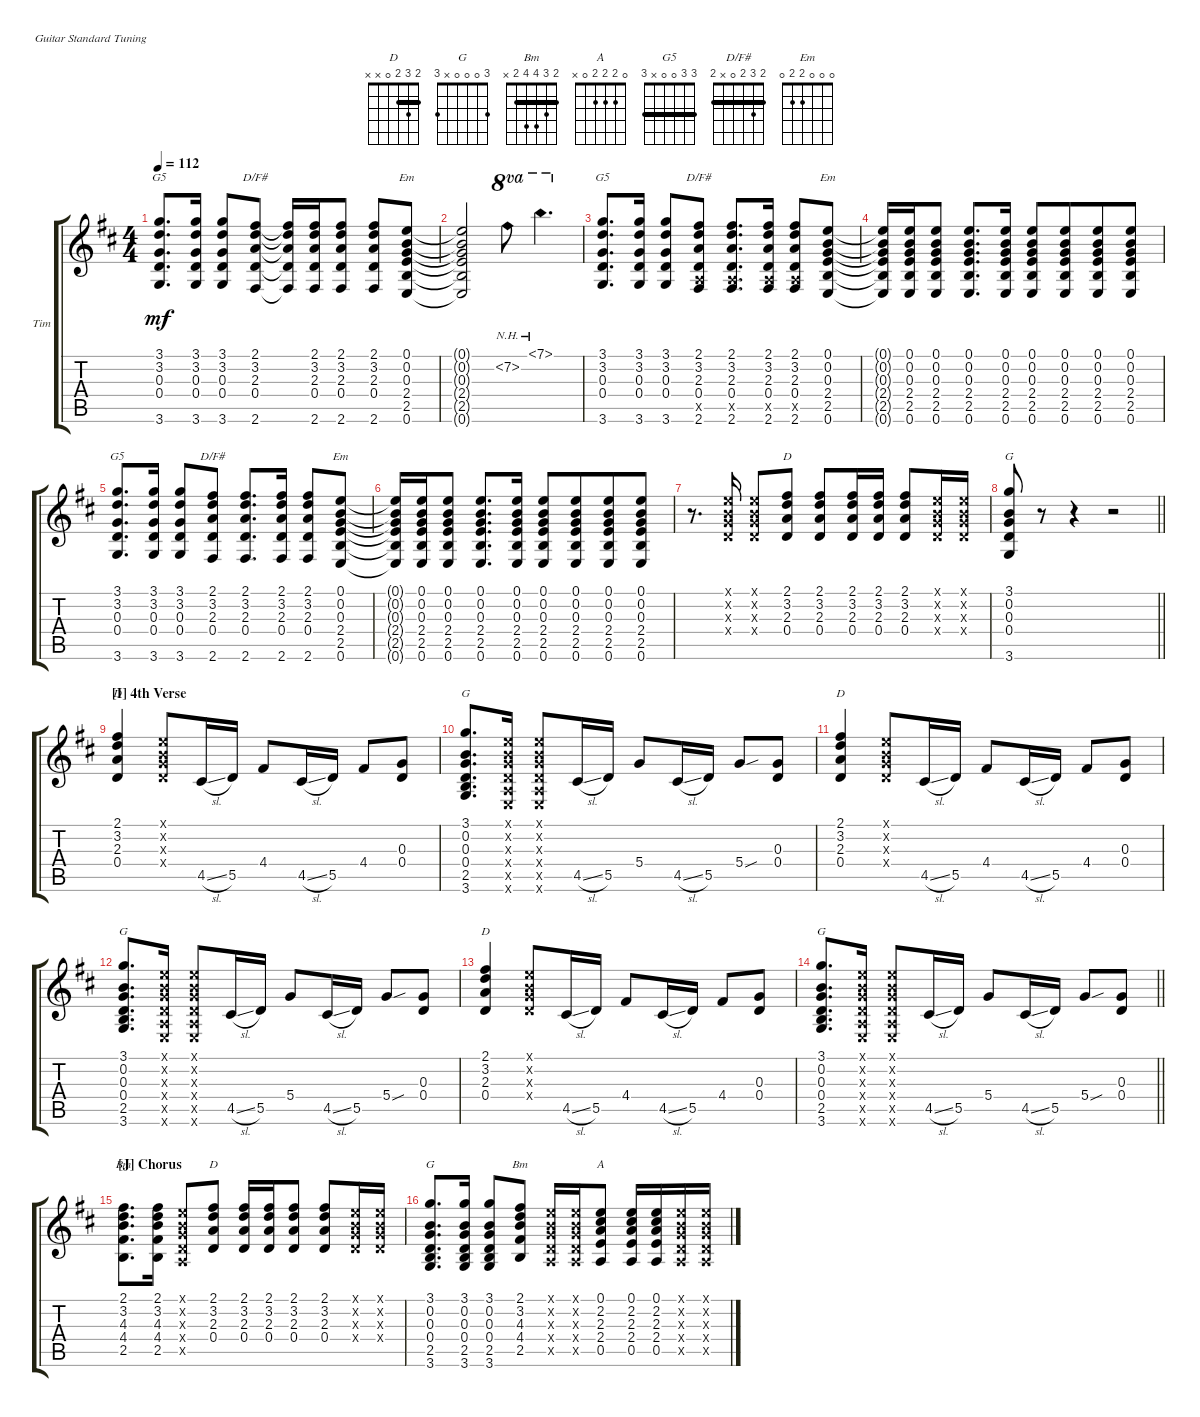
\defaultSystemsLayout 4
\bracketExtendMode groupsimilarinstruments
\firstSystemTrackNameOrientation horizontal
\otherSystemsTrackNameOrientation horizontal
\track ("Tim Reynolds" "Tim") {instrument acousticguitarsteel}
\staff {score tabs}
\tuning (E4 B3 G3 D3 A2 E2)
\chord ("D" 2 3 2 0 x x) {barre 2}
\chord ("G" 3 0 0 0 2 3)
\chord ("Bm" 2 3 4 4 2 x) {barre 2}
\chord ("A" 0 2 2 2 0 x)
\chord ("G5" 3 3 0 0 x 3) {barre 3}
\chord ("D/F#" 2 3 2 0 x 2) {barre 2}
\chord ("Em" 0 0 0 2 2 0)
\chord ("G" 3 0 0 0 x 3)
\ts (4 4)
\tempo 112
\clef g2
\ks d
(3.6 0.4 0.3 3.2 3.1).8{d ch "G5" dy mf} (3.6 0.4 0.3 3.2 3.1).16 (3.6 0.4 0.3 3.2 3.1).8 (2.1 3.2 2.3 0.4 2.6).8{ch "D/F#"} (2.1{t} 3.2{t} 2.3{t} 0.4{t} 2.6{t}).16 (2.1 3.2 2.3 0.4 2.6).16 (2.1 3.2 2.3 0.4 2.6).8 (2.1 3.2 2.3 0.4 2.6).8 (0.6 2.5 2.4 0.3 0.2 0.1).8{ch "Em"} |
(0.6{t} 2.5{t} 2.4{t} 0.3{t} 0.2{t} 0.1{t}).2 7.2{nh}.8{ot 8va beam split} 7.1{nh}.4{d ot 8va} |
(0.4 3.6 0.3 3.2 3.1).8{d ch "G5"} (0.4 3.6 0.3 3.2 3.1).16 (0.4 3.6 0.3 3.2 3.1).8 (2.6 0.4 2.3 3.2 2.1 0.5{x}).8{ch "D/F#"} (2.6 0.4 2.3 3.2 2.1 0.5{x}).8{d} (2.6 0.4 2.3 3.2 2.1 0.5{x}).16 (2.6 0.4 2.3 3.2 2.1 0.5{x}).8 (0.6 2.5 2.4 0.3 0.2 0.1).8{ch "Em"} |
(0.6{t} 2.5{t} 2.4{t} 0.3{t} 0.2{t} 0.1{t}).16 (0.6 2.5 2.4 0.3 0.2 0.1).16 (0.6 2.5 2.4 0.3 0.2 0.1).8 (0.6 2.5 2.4 0.3 0.2 0.1).8{d} (0.6 2.5 2.4 0.3 0.2 0.1).16 (0.6 2.5 2.4 0.3 0.2 0.1).8{beam merge} (0.6 2.5 2.4 0.3 0.2 0.1).8{beam merge} (0.6 2.5 2.4 0.3 0.2 0.1).8{beam merge} (0.6 2.5 2.4 0.3 0.2 0.1).8 |
(3.6 0.4 0.3 3.2 3.1).8{d ch "G5"} (3.6 0.4 0.3 3.2 3.1).16 (3.6 0.4 0.3 3.2 3.1).8 (2.1 3.2 2.3 0.4 2.6).8{ch "D/F#"} (2.1 3.2 2.3 0.4 2.6).8{d} (2.1 3.2 2.3 0.4 2.6).16 (2.1 3.2 2.3 0.4 2.6).8 (0.6 2.5 2.4 0.3 0.2 0.1).8{ch "Em"} |
(0.6{t} 2.5{t} 2.4{t} 0.3{t} 0.2{t} 0.1{t}).16 (0.6 2.5 2.4 0.3 0.2 0.1).16 (0.6 2.5 2.4 0.3 0.2 0.1).8 (0.6 2.5 2.4 0.3 0.2 0.1).8{d} (0.6 2.5 2.4 0.3 0.2 0.1).16 (0.6 2.5 2.4 0.3 0.2 0.1).8{beam merge} (0.6 2.5 2.4 0.3 0.2 0.1).8{beam merge} (0.6 2.5 2.4 0.3 0.2 0.1).8{beam merge} (0.6 2.5 2.4 0.3 0.2 0.1).8 |
r.8{d} (0.4{x} 0.3{x} 0.2{x} 0.1{x}).16 (0.1{x} 0.2{x} 0.3{x} 0.4{x}).8 (0.4 2.3 3.2 2.1).8{ch "D"} (2.1 3.2 2.3 0.4).8 (0.4 2.3 3.2 2.1).16 (2.1 3.2 2.3 0.4).16 (0.4 2.3 3.2 2.1).8 (0.1{x} 0.2{x} 0.3{x} 0.4{x}).16 (0.4{x} 0.3{x} 0.2{x} 0.1{x}).16 |
\barLineRight lightlight
(3.1 0.2 0.3 0.4 3.6).8{ch "G"} r.8 r.4 r.2 |
\section ("I" "4th Verse")
(2.1 3.2 2.3 0.4).4{ch "D"} (0.4{x} 0.3{x} 0.2{x} 0.1{x}).8 4.5{sl}.16 5.5.16 4.4.8 4.5{sl}.16 5.5.16 4.4.8 (0.4 0.3).8 |
(3.6 2.5 0.4 0.3 0.2 3.1).8{d ch "G"} (0.1{x} 0.2{x} 0.3{x} 0.4{x} 0.5{x} 0.6{x}).16 (0.6{x} 0.5{x} 0.4{x} 0.3{x} 0.2{x} 0.1{x}).8 4.5{sl}.16 5.5.16 5.4.8 4.5{sl}.16 5.5.16 5.4{sou}.8 (0.4 0.3).8 |
(2.1 3.2 2.3 0.4).4{ch "D"} (0.4{x} 0.3{x} 0.2{x} 0.1{x}).8 4.5{sl}.16 5.5.16 4.4.8 4.5{sl}.16 5.5.16 4.4.8 (0.4 0.3).8 |
(3.6 2.5 0.4 0.3 0.2 3.1).8{d ch "G"} (0.1{x} 0.2{x} 0.3{x} 0.4{x} 0.5{x} 0.6{x}).16 (0.6{x} 0.5{x} 0.4{x} 0.3{x} 0.2{x} 0.1{x}).8 4.5{sl}.16 5.5.16 5.4.8 4.5{sl}.16 5.5.16 5.4{sou}.8 (0.4 0.3).8 |
(2.1 3.2 2.3 0.4).4{ch "D"} (0.4{x} 0.3{x} 0.2{x} 0.1{x}).8 4.5{sl}.16 5.5.16 4.4.8 4.5{sl}.16 5.5.16 4.4.8 (0.4 0.3).8 |
\barLineRight lightlight
(3.6 2.5 0.4 0.3 0.2 3.1).8{d ch "G"} (0.1{x} 0.2{x} 0.3{x} 0.4{x} 0.5{x} 0.6{x}).16 (0.6{x} 0.5{x} 0.4{x} 0.3{x} 0.2{x} 0.1{x}).8 4.5{sl}.16 5.5.16 5.4.8 4.5{sl}.16 5.5.16 5.4{sou}.8 (0.4 0.3).8 |
\section ("J" "Chorus")
(2.5 4.4 4.3 3.2 2.1).8{d ch "Bm" beam invert} (2.5 4.4 4.3 3.2 2.1).16 (0.1{x} 0.2{x} 0.3{x} 0.4{x} 0.5{x}).8 (2.1 3.2 2.3 0.4).8{ch "D"} (2.1 3.2 2.3 0.4).16 (2.1 3.2 2.3 0.4).16 (2.1 3.2 2.3 0.4).8 (0.4 2.3 3.2 2.1).8 (0.1{x} 0.2{x} 0.3{x} 0.4{x}).16 (0.4{x} 0.3{x} 0.2{x} 0.1{x}).16 |
(3.1 0.2 0.3 3.6 2.5 0.4).8{d ch "G"} (3.1 0.2 0.3 3.6 2.5 0.4).16 (3.1 0.2 0.3 3.6 2.5 0.4).8 (2.5 4.4 4.3 3.2 2.1).8{ch "Bm"} (0.5{x} 0.4{x} 0.3{x} 0.2{x} 0.1{x}).16 (0.1{x} 0.2{x} 0.3{x} 0.4{x} 0.5{x}).16 (0.5 2.4 2.3 2.2 0.1).8{ch "A"} (0.1 2.2 2.3 2.4 0.5).16 (0.1 2.2 2.3 2.4 0.5).16 (0.5{x} 0.4{x} 0.3{x} 0.2{x} 0.1{x}).16 (0.1{x} 0.2{x} 0.3{x} 0.4{x} 0.5{x}).16
